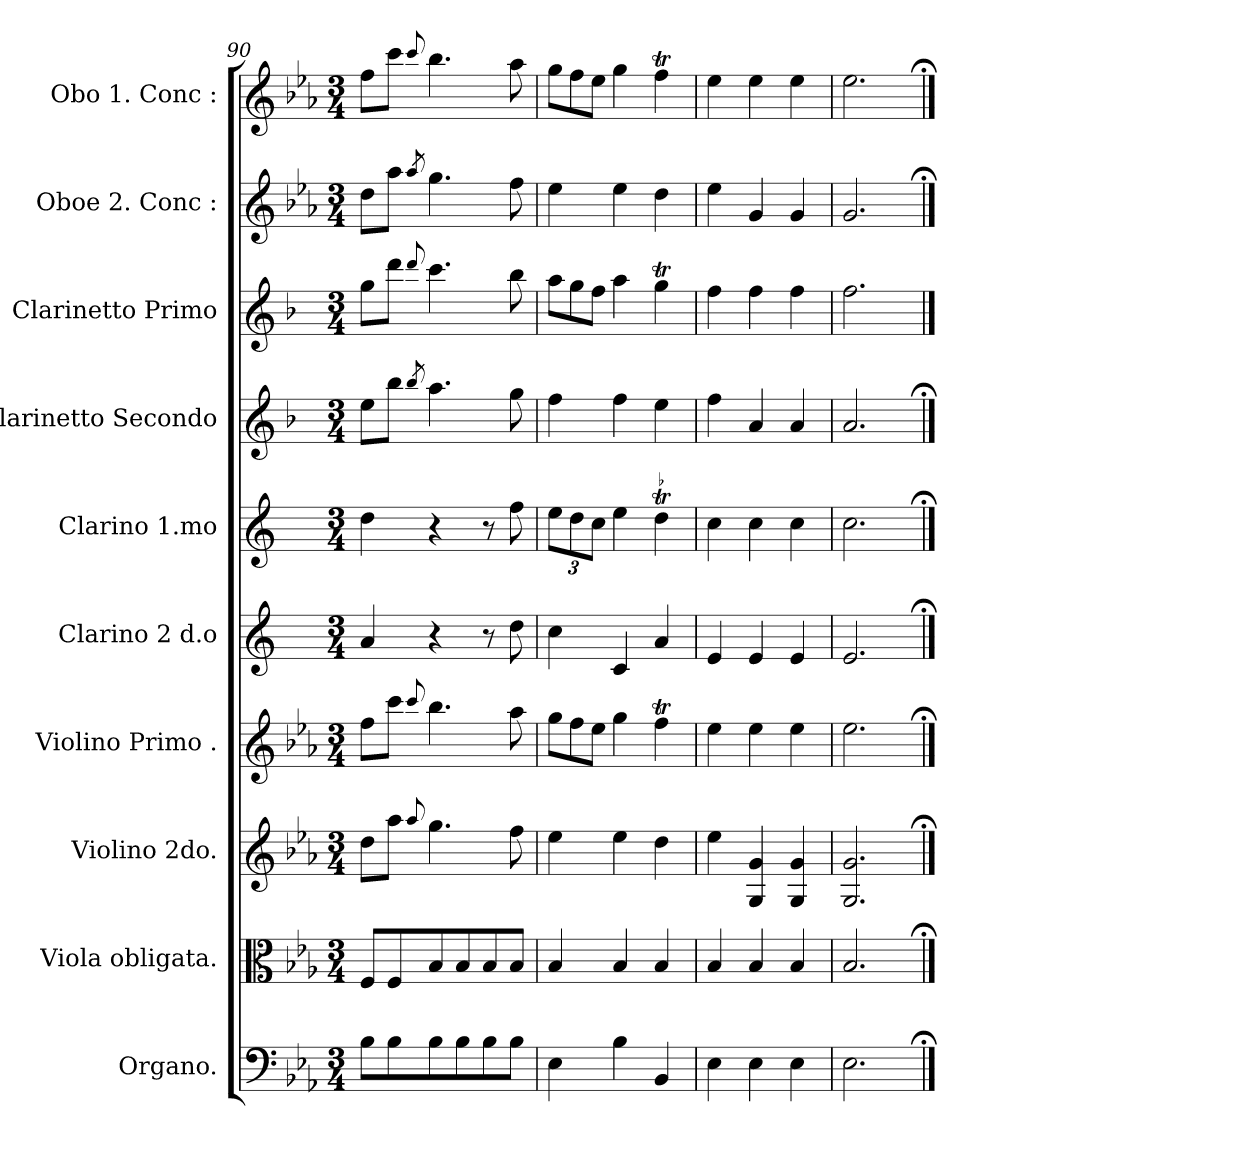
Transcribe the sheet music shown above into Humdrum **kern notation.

**kern	**kern	**kern	**kern	**kern	**kern	**kern	**kern	**kern	**kern
*part10	*part9	*part8	*part7	*part6	*part5	*part4	*part3	*part2	*part1
*staff10	*staff9	*staff8	*staff7	*staff6	*staff5	*staff4	*staff3	*staff2	*staff1
*I"Organo.	*I"Viola obligata.	*I"Violino 2do.	*I"Violino Primo .	*I"Clarino 2 d.o	*I"Clarino 1.mo	*I"Clarinetto Secondo	*I"Clarinetto Primo	*I"Oboe 2. Conc :	*I"Obo 1. Conc :
*	*I'vla	*I'vl 2	*I'vl 1	*I'clno 2	*I'clno 1	*I'cl 2	*I'cl 1	*I'ob 2	*I'ob 1
*clefF4	*clefC3	*clefG2	*clefG2	*clefG2	*clefG2	*clefG2	*clefG2	*clefG2	*clefG2
*	*	*	*	*ITrd-2c-3	*ITrd-2c-3	*ITrd1c2	*ITrd1c2	*	*
*k[b-e-a-]	*k[b-e-a-]	*k[b-e-a-]	*k[b-e-a-]	*k[b-e-a-]	*k[b-e-a-]	*k[b-e-a-]	*k[b-e-a-]	*k[b-e-a-]	*k[b-e-a-]
*E-:	*E-:	*E-:	*E-:	*E-:	*E-:	*E-:	*E-:	*E-:	*E-:
*M3/4	*M3/4	*M3/4	*M3/4	*M3/4	*M3/4	*M3/4	*M3/4	*M3/4	*M3/4
=90	=90	=90	=90	=90	=90	=90	=90	=90	=90
8B-\L	8F/L	8dd\L	8ff\L	4cc/	4ff\	8dd\L	8ff\L	8dd\L	8ff\L
8B-\	8F/	8aa-\J	8ccc\J	.	.	8aa-\J	8ccc\J	8aa-\J	8ccc\J
.	.	8qqaa-/	8qqccc/	.	.	8qaa-/	8qqccc/	8qaa-/	8qqccc/
8B-\	8B-/	4.gg\	4.bb-\	4r	4r	4.gg\	4.bb-\	4.gg\	4.bb-\
8B-\	8B-/	.	.	.	.	.	.	.	.
8B-\	8B-/	.	.	8r	8r	.	.	.	.
8B-\J	8B-/J	8ff\	8aa-\	8ff\	8aa-\	8ff\	8aa-\	8ff\	8aa-\
=91	=91	=91	=91	=91	=91	=91	=91	=91	=91
*	*	*	*Xtuplet	*	*	*	*Xtuplet	*	*Xtuplet
4E-\	4B-/	4ee-\	12gg\L	4ee-\	12gg\L	4ee-\	12gg\L	4ee-\	12gg\L
.	.	.	12ff\	.	12ff\	.	12ff\	.	12ff\
.	.	.	12ee-\J	.	12ee-\J	.	12ee-\J	.	12ee-\J
4B-\	4B-/	4ee-\	4gg\	4e-/	4gg\	4ee-\	4gg\	4ee-\	4gg\
4BB-/	4B-/	4dd\	4ffT\	4cc/	4fft<\	4dd\	4ffT\	4dd\	4ffT\
=92	=92	=92	=92	=92	=92	=92	=92	=92	=92
4E-\	4B-/	4ee-\	4ee-\	4g/	4ee-\	4ee-\	4ee-\	4ee-\	4ee-\
4E-\	4B-/	4G/ 4g/	4ee-\	4g/	4ee-\	4g/	4ee-\	4g/	4ee-\
4E-\	4B-/	4G/ 4g/	4ee-\	4g/	4ee-\	4g/	4ee-\	4g/	4ee-\
=93	=93	=93	=93	=93	=93	=93	=93	=93	=93
2.E-\	2.B-/	2.G/ 2.g/	2.ee-\	2.g/	2.ee-\	2.g/	2.ee-\	2.g/	2.ee-\
==;	==;	==;	==;	==;	==;	==;	==	==;	==;
*-	*-	*-	*-	*-	*-	*-	*-	*-	*-
